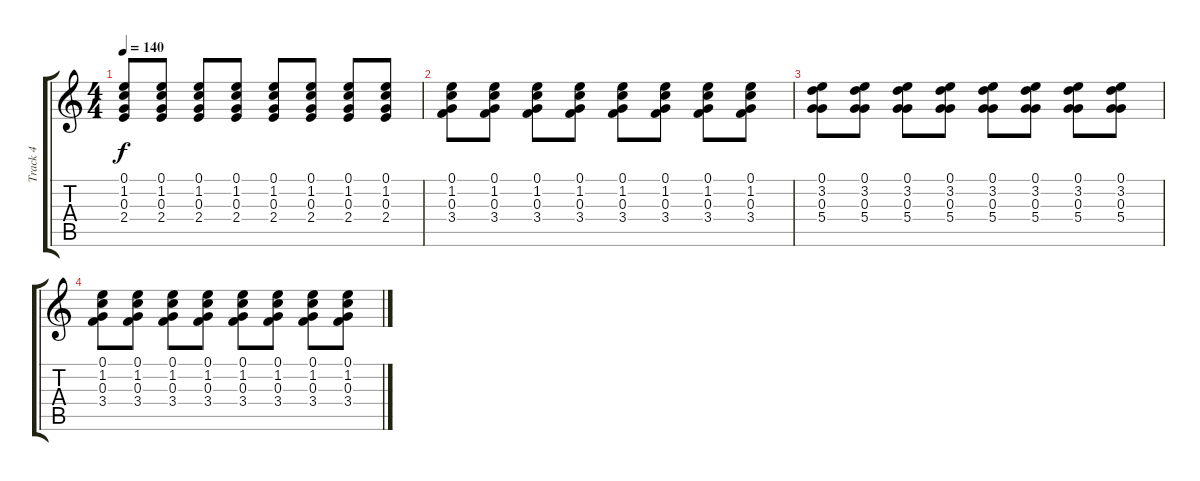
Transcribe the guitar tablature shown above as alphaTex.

\track ("Track 4" "Track 4") {instrument overdrivenguitar}
\staff {score tabs}
\tuning (E4 B3 G3 D3 A2 E2) {hide}
\ts (4 4)
\tempo 140
\clef g2
\ks c
(0.1 1.2 0.3 2.4).8{dy f} (0.1 1.2 0.3 2.4).8 (0.1 1.2 0.3 2.4).8 (0.1 1.2 0.3 2.4).8 (0.1 1.2 0.3 2.4).8 (0.1 1.2 0.3 2.4).8 (0.1 1.2 0.3 2.4).8 (0.1 1.2 0.3 2.4).8 |
(0.1 1.2 0.3 3.4).8 (0.1 1.2 0.3 3.4).8 (0.1 1.2 0.3 3.4).8 (0.1 1.2 0.3 3.4).8 (0.1 1.2 0.3 3.4).8 (0.1 1.2 0.3 3.4).8 (0.1 1.2 0.3 3.4).8 (0.1 1.2 0.3 3.4).8 |
(0.1 3.2 0.3 5.4).8 (0.1 3.2 0.3 5.4).8 (0.1 3.2 0.3 5.4).8 (0.1 3.2 0.3 5.4).8 (0.1 3.2 0.3 5.4).8 (0.1 3.2 0.3 5.4).8 (0.1 3.2 0.3 5.4).8 (0.1 3.2 0.3 5.4).8 |
(0.1 1.2 0.3 3.4).8 (0.1 1.2 0.3 3.4).8 (0.1 1.2 0.3 3.4).8 (0.1 1.2 0.3 3.4).8 (0.1 1.2 0.3 3.4).8 (0.1 1.2 0.3 3.4).8 (0.1 1.2 0.3 3.4).8 (0.1 1.2 0.3 3.4).8
